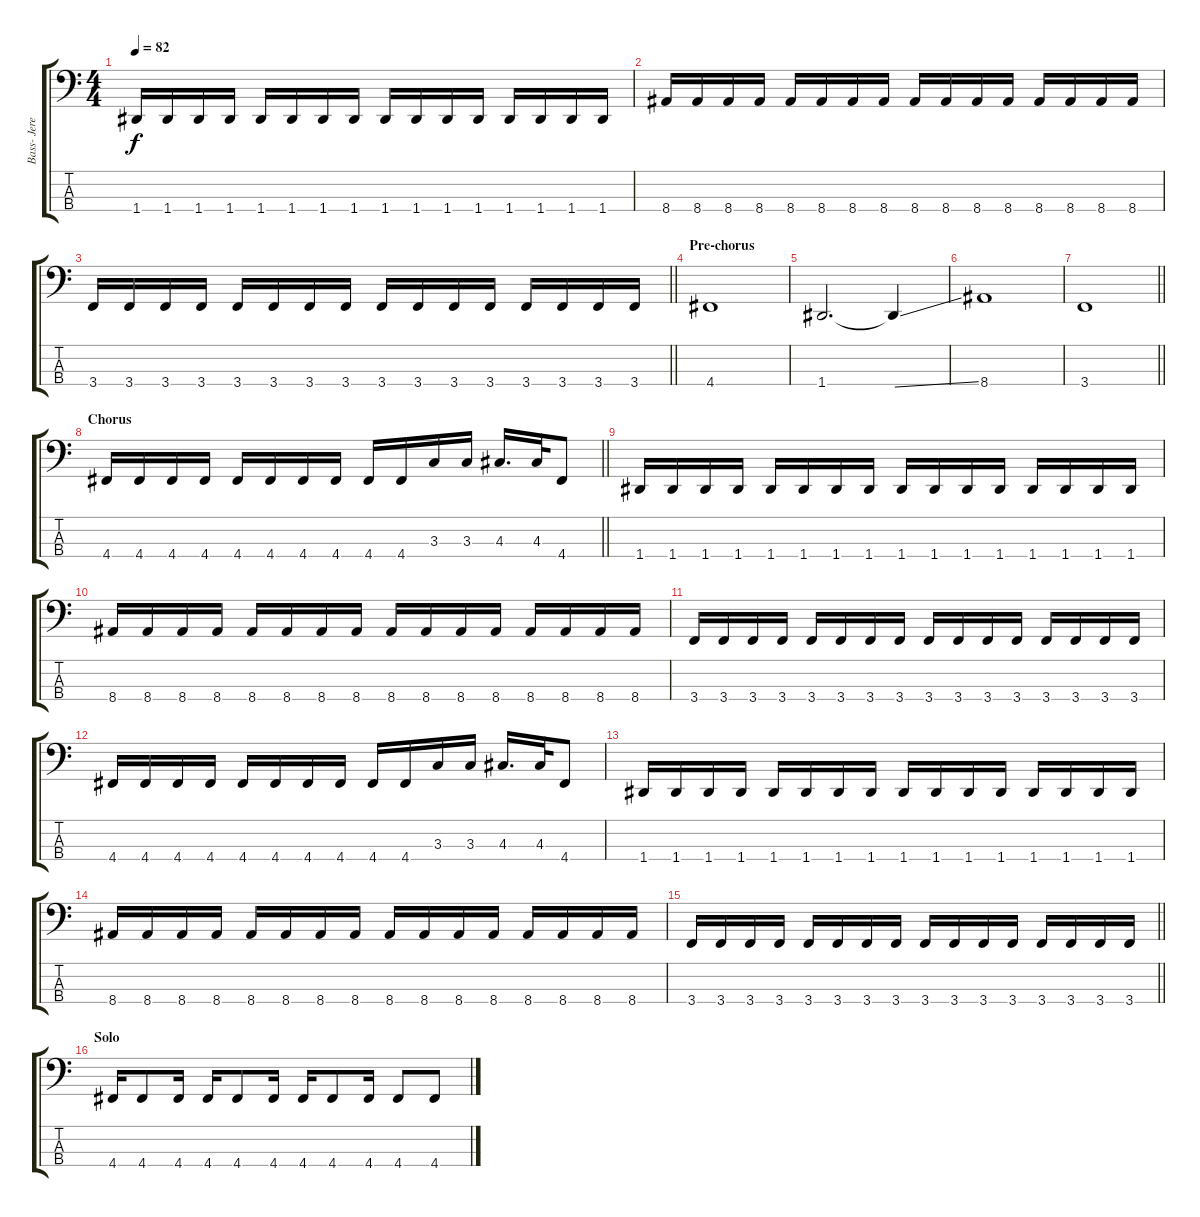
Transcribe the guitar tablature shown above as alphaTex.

\track ("Bass- Jeremy Davis" "Bass- Jere") {instrument electricbassfinger}
\staff {score tabs}
\tuning (G2 D2 A1 D1) {hide}
\ts (4 4)
\tempo 82
\clef f4
\ks c
1.4.16{dy f} 1.4.16 1.4.16 1.4.16 1.4.16 1.4.16 1.4.16 1.4.16 1.4.16 1.4.16 1.4.16 1.4.16 1.4.16 1.4.16 1.4.16 1.4.16 |
8.4.16 8.4.16 8.4.16 8.4.16 8.4.16 8.4.16 8.4.16 8.4.16 8.4.16 8.4.16 8.4.16 8.4.16 8.4.16 8.4.16 8.4.16 8.4.16 |
\barLineRight lightlight
3.4.16 3.4.16 3.4.16 3.4.16 3.4.16 3.4.16 3.4.16 3.4.16 3.4.16 3.4.16 3.4.16 3.4.16 3.4.16 3.4.16 3.4.16 3.4.16 |
\section ("" "Pre-chorus")
4.4.1 |
1.4.2{d} 1.4{ss t}.4 |
8.4.1 |
\barLineRight lightlight
3.4.1 |
\section ("" "Chorus")
\barLineRight lightlight
4.4.16 4.4.16 4.4.16 4.4.16 4.4.16 4.4.16 4.4.16 4.4.16 4.4.16 4.4.16 3.3.16 3.3.16 4.3.16{d} 4.3.32 4.4.8 |
\section ("" "")
1.4.16 1.4.16 1.4.16 1.4.16 1.4.16 1.4.16 1.4.16 1.4.16 1.4.16 1.4.16 1.4.16 1.4.16 1.4.16 1.4.16 1.4.16 1.4.16 |
8.4.16 8.4.16 8.4.16 8.4.16 8.4.16 8.4.16 8.4.16 8.4.16 8.4.16 8.4.16 8.4.16 8.4.16 8.4.16 8.4.16 8.4.16 8.4.16 |
3.4.16 3.4.16 3.4.16 3.4.16 3.4.16 3.4.16 3.4.16 3.4.16 3.4.16 3.4.16 3.4.16 3.4.16 3.4.16 3.4.16 3.4.16 3.4.16 |
4.4.16 4.4.16 4.4.16 4.4.16 4.4.16 4.4.16 4.4.16 4.4.16 4.4.16 4.4.16 3.3.16 3.3.16 4.3.16{d} 4.3.32 4.4.8 |
1.4.16 1.4.16 1.4.16 1.4.16 1.4.16 1.4.16 1.4.16 1.4.16 1.4.16 1.4.16 1.4.16 1.4.16 1.4.16 1.4.16 1.4.16 1.4.16 |
8.4.16 8.4.16 8.4.16 8.4.16 8.4.16 8.4.16 8.4.16 8.4.16 8.4.16 8.4.16 8.4.16 8.4.16 8.4.16 8.4.16 8.4.16 8.4.16 |
\barLineRight lightlight
3.4.16 3.4.16 3.4.16 3.4.16 3.4.16 3.4.16 3.4.16 3.4.16 3.4.16 3.4.16 3.4.16 3.4.16 3.4.16 3.4.16 3.4.16 3.4.16 |
\section ("" "Solo")
4.4.16 4.4.8 4.4.16 4.4.16 4.4.8 4.4.16 4.4.16 4.4.8 4.4.16 4.4.8 4.4.8
